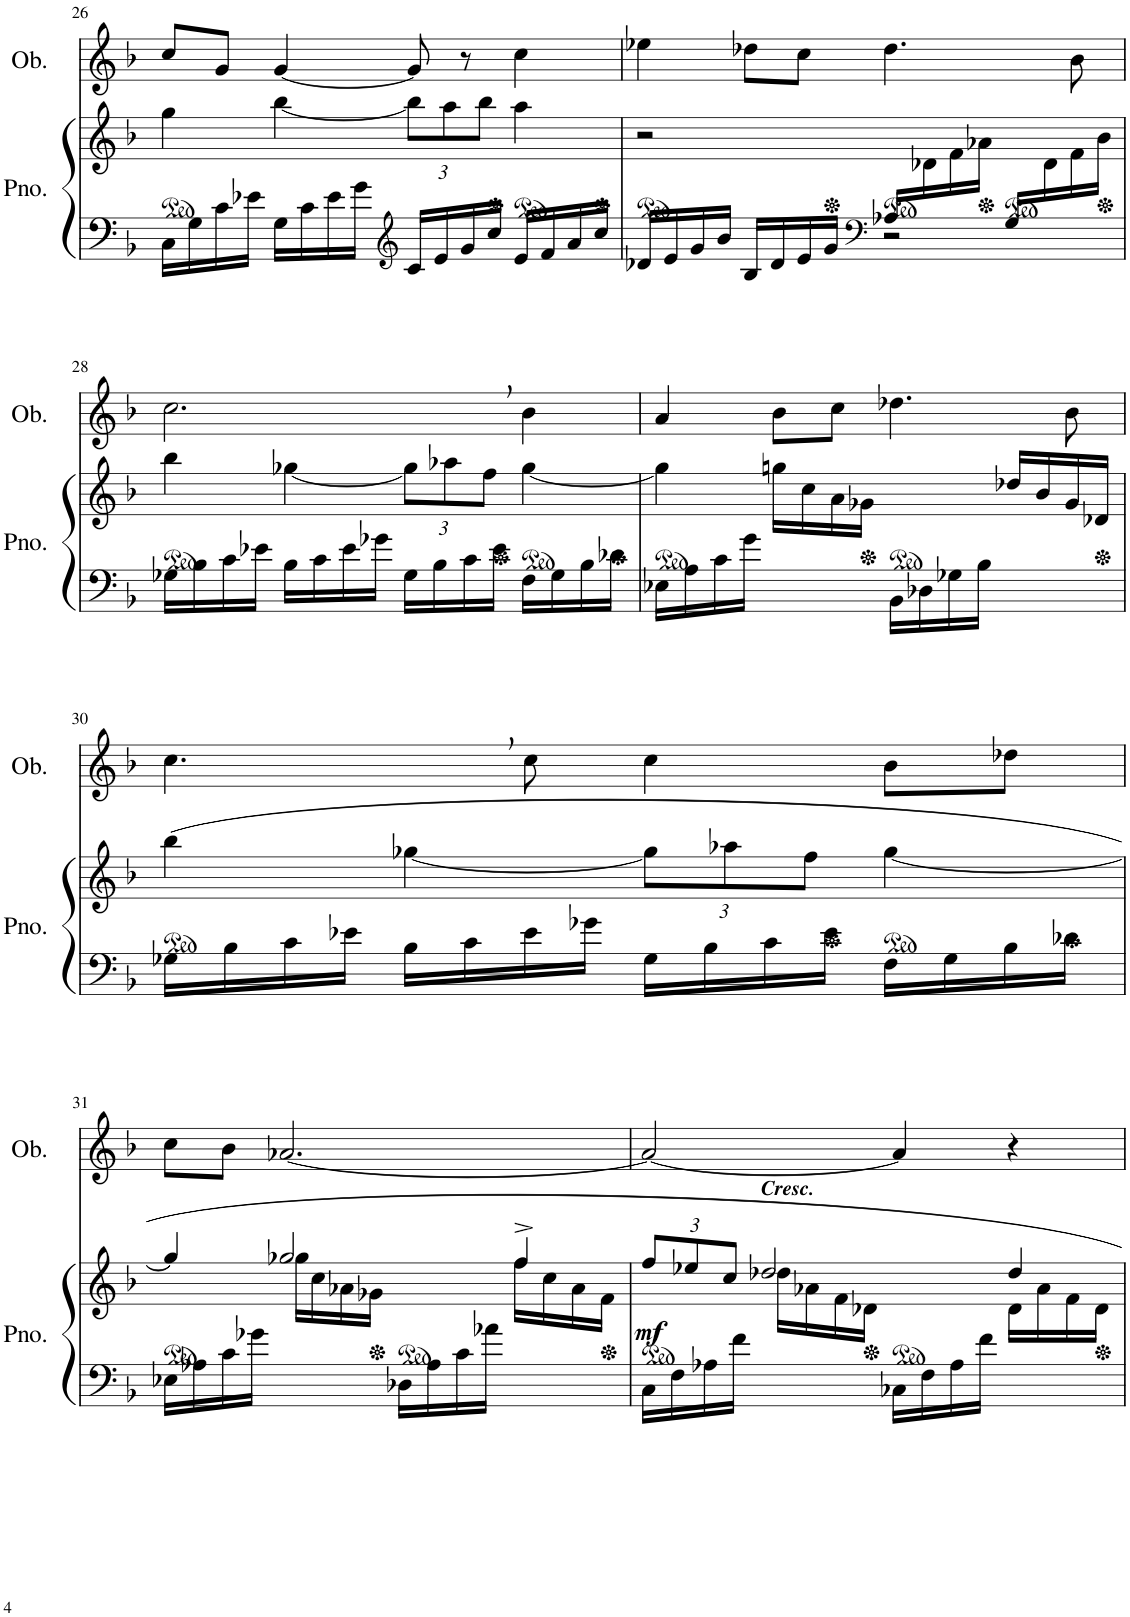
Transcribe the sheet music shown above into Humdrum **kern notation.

**kern	**kern	**dynam	**kern
*part2	*part2	*part2	*part1
*staff3	*staff2	*staff2/3	*staff1
*I"Piano	*	*	*I"Oboe
*I'Pno.	*	*	*I'Ob.
!!LO:PB:g=z
*clefF4	*clefG2	*	*clefG2
*k[b-]	*k[b-]	*	*k[b-]
*F:	*F:	*	*F:
*M4/4	*M4/4	*	*M4/4
*met(c)	*met(c)	*	*met(c)
=26	=26	=26	=26
*	*^	*	*
16C\LL	1ryy	4gg\	.	8cc/L
16G\	.	.	.	.
16c\	.	.	.	8g/J
16e-X\JJ	.	.	.	.
16G\LL	.	[4bb-\	.	[4g/
16c\	.	.	.	.
16e-\	.	.	.	.
16g\JJ	.	.	.	.
*clefG2	*	*	*	*
*	*	*Xbrackettup	*	*
16c/LL	.	12bb-\L]	.	8g/]
16e-/	.	.	.	.
.	.	12aa\	.	.
16g/	.	.	.	8r
.	.	12bb-\J	.	.
16cc/JJ	.	.	.	.
16e-/LL	.	4aa\	.	4cc\
16f/	.	.	.	.
16a/	.	.	.	.
16cc/JJ	.	.	.	.
*	*v	*v	*	*
=27	=27	=27	=27
*^	*	*	*
2ryy	16d-X/LL	2r	.	4ee-X\
.	16e/	.	.	.
.	16g/	.	.	.
.	16b-/JJ	.	.	.
.	16B-/LL	.	.	8dd-X\L
.	16d-/	.	.	.
.	16e/	.	.	8cc\J
.	16g/JJ	.	.	.
*clefF4	*	*	*	*
16A-X/LL	2r	16ryy	.	4.dd-\
8.ryy	.	16d-X\	.	.
.	.	16f\	.	.
.	.	16a-X\JJ	.	.
16G/LL	.	16ryy	.	.
8.ryy	.	16d-\	.	.
.	.	16f\	.	8b-\
.	.	16b-\JJ	.	.
*v	*v	*	*	*
!!LO:LB:g=z
=28	=28	=28	=28
*	*^	*	*
16G-X\LL	1ryy	4bb-\	.	2.cc,\
16B-\	.	.	.	.
16c\	.	.	.	.
16e-X\JJ	.	.	.	.
16B-\LL	.	[4gg-X\	.	.
16c\	.	.	.	.
16e-\	.	.	.	.
16g-X\JJ	.	.	.	.
16G-\LL	.	12gg-\L]	.	.
16B-\	.	.	.	.
.	.	12aa-X\	.	.
16c\	.	.	.	.
.	.	12ff\J	.	.
16e-\JJ	.	.	.	.
16F\LL	.	[4gg-\	.	4b-\
16G-\	.	.	.	.
16B-\	.	.	.	.
16d-X\JJ	.	.	.	.
=29	=29	=29	=29	=29
16E-X\LL	4ryy	4gg-\]	.	4a/
16A\	.	.	.	.
16c\	.	.	.	.
16g\JJ	.	.	.	.
4ryy	16ggn\LL	2.ryy	.	8b-\L
.	16cc\	.	.	.
.	16a\	.	.	8cc\J
.	16g-X\JJ	.	.	.
16BB-\LL	4ryy	.	.	4.dd-X\
16D-X\	.	.	.	.
16G-X\	.	.	.	.
16B-\JJ	.	.	.	.
4ryy	16dd-X/LL	.	.	.
.	16b-/	.	.	.
.	16g-/	.	.	8b-\
.	16d-X/JJ	.	.	.
!!LO:LB:g=z
=30	=30	=30	=30	=30
16G-X\LL	1ryy	4bb-\	.	4.cc,\
16B-\	.	.	.	.
16c\	.	.	.	.
16e-X\JJ	.	.	.	.
16B-\LL	.	[4gg-X\	.	.
16c\	.	.	.	.
16e-\	.	.	.	8cc\
16g-X\JJ	.	.	.	.
16G-\LL	.	12gg-\L]	.	4cc\
16B-\	.	.	.	.
.	.	12aa-X\	.	.
16c\	.	.	.	.
.	.	12ff\J	.	.
16e-\JJ	.	.	.	.
16F\LL	.	[4gg-\	.	8b-\L
16G-\	.	.	.	.
16B-\	.	.	.	8dd-X\J
16d-X\JJ	.	.	.	.
!!LO:LB:g=z
=31	=31	=31	=31	=31
16E-X\LL	4ryy	4gg-/]	.	8cc\L
16A-X\	.	.	.	.
16c\	.	.	.	8b-\J
16g-X\JJ	.	.	.	.
4ryy	16gg-X\LL	2gg-/	.	[2.a-X/
.	16cc\	.	.	.
.	16a-X\	.	.	.
.	16g-X\JJ	.	.	.
16D-X\LL	4ryy	.	.	.
16A-\	.	.	.	.
16c\	.	.	.	.
16a-X\JJ	.	.	.	.
4ryy	16ff\LL	4ff^/	.	.
.	16cc\	.	.	.
.	16a-\	.	.	.
.	16f\JJ	.	.	.
=32	=32	=32	=32	=32
!	!	!	!LO:DY:b	!
16C\LL	4ryy	12ff/L	mf	2a-/_
16F\	.	.	.	.
.	.	12ee-X/	.	.
16A-X\	.	.	.	.
.	.	12cc/J	.	.
16f\JJ	.	.	.	.
!	!LO:TX:a:Bi:t=Cresc.	!	!	!
4ryy	16dd-X\LL	2dd-/	.	.
.	16a-X\	.	.	.
.	16f\	.	.	.
.	16d-X\JJ	.	.	.
16C-X\LL	4ryy	.	.	4a-/]
16F\	.	.	.	.
16A-\	.	.	.	.
16f\JJ	.	.	.	.
4ryy	16d-\LL	4dd-/	.	4r
.	16a-\	.	.	.
.	16f\	.	.	.
.	16d-\JJ	.	.	.
*	*v	*v	*	*
=	=	=	=
*-	*-	*-	*-
